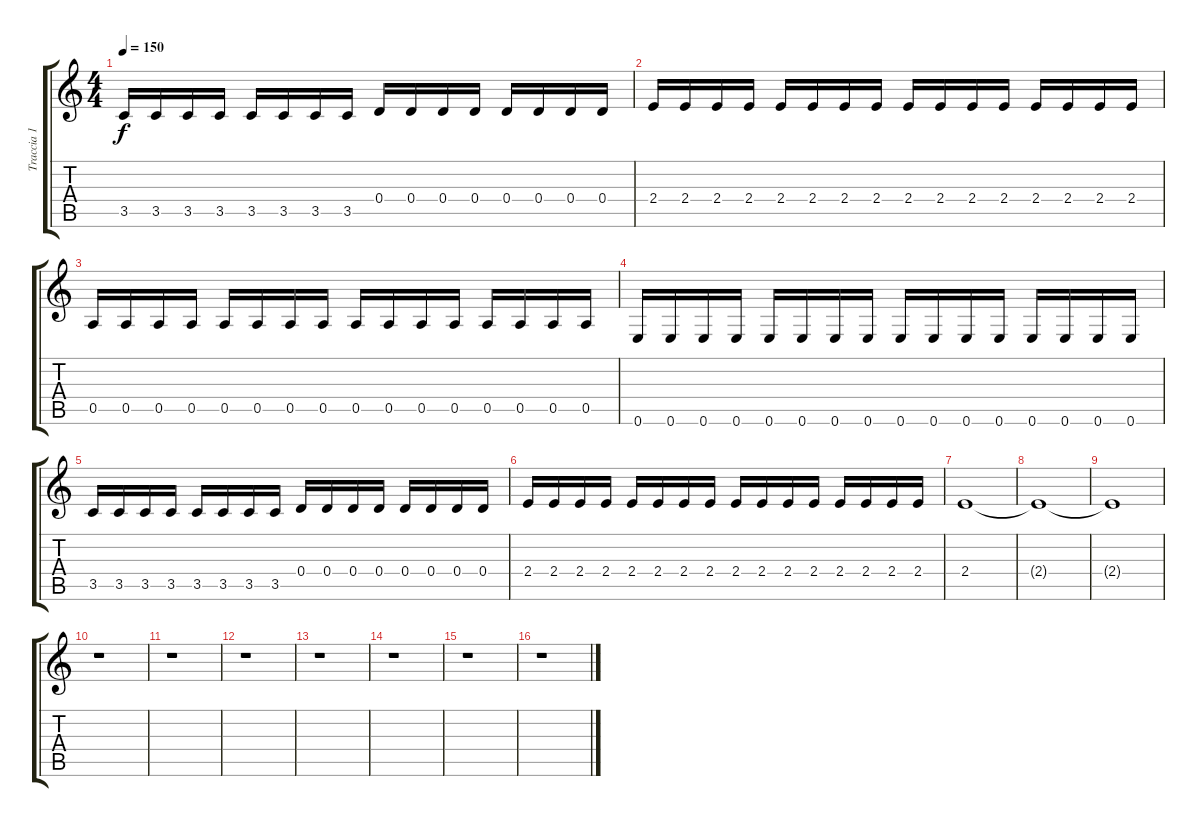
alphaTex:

\track ("Traccia 1" "Traccia 1") {instrument distortionguitar}
\staff {score tabs}
\tuning (E4 B3 G3 D3 A2 E2) {hide}
\ts (4 4)
\tempo 150
\clef g2
\ks c
3.5.16{dy f} 3.5.16 3.5.16 3.5.16 3.5.16 3.5.16 3.5.16 3.5.16 0.4.16 0.4.16 0.4.16 0.4.16 0.4.16 0.4.16 0.4.16 0.4.16 |
2.4.16 2.4.16 2.4.16 2.4.16 2.4.16 2.4.16 2.4.16 2.4.16 2.4.16 2.4.16 2.4.16 2.4.16 2.4.16 2.4.16 2.4.16 2.4.16 |
0.5.16 0.5.16 0.5.16 0.5.16 0.5.16 0.5.16 0.5.16 0.5.16 0.5.16 0.5.16 0.5.16 0.5.16 0.5.16 0.5.16 0.5.16 0.5.16 |
0.6.16 0.6.16 0.6.16 0.6.16 0.6.16 0.6.16 0.6.16 0.6.16 0.6.16 0.6.16 0.6.16 0.6.16 0.6.16 0.6.16 0.6.16 0.6.16 |
3.5.16 3.5.16 3.5.16 3.5.16 3.5.16 3.5.16 3.5.16 3.5.16 0.4.16 0.4.16 0.4.16 0.4.16 0.4.16 0.4.16 0.4.16 0.4.16 |
2.4.16 2.4.16 2.4.16 2.4.16 2.4.16 2.4.16 2.4.16 2.4.16 2.4.16 2.4.16 2.4.16 2.4.16 2.4.16 2.4.16 2.4.16 2.4.16 |
2.4.1 |
2.4{t}.1 |
2.4{t}.1 |
r.1 |
r.1 |
r.1 |
r.1 |
r.1 |
r.1 |
r.1
